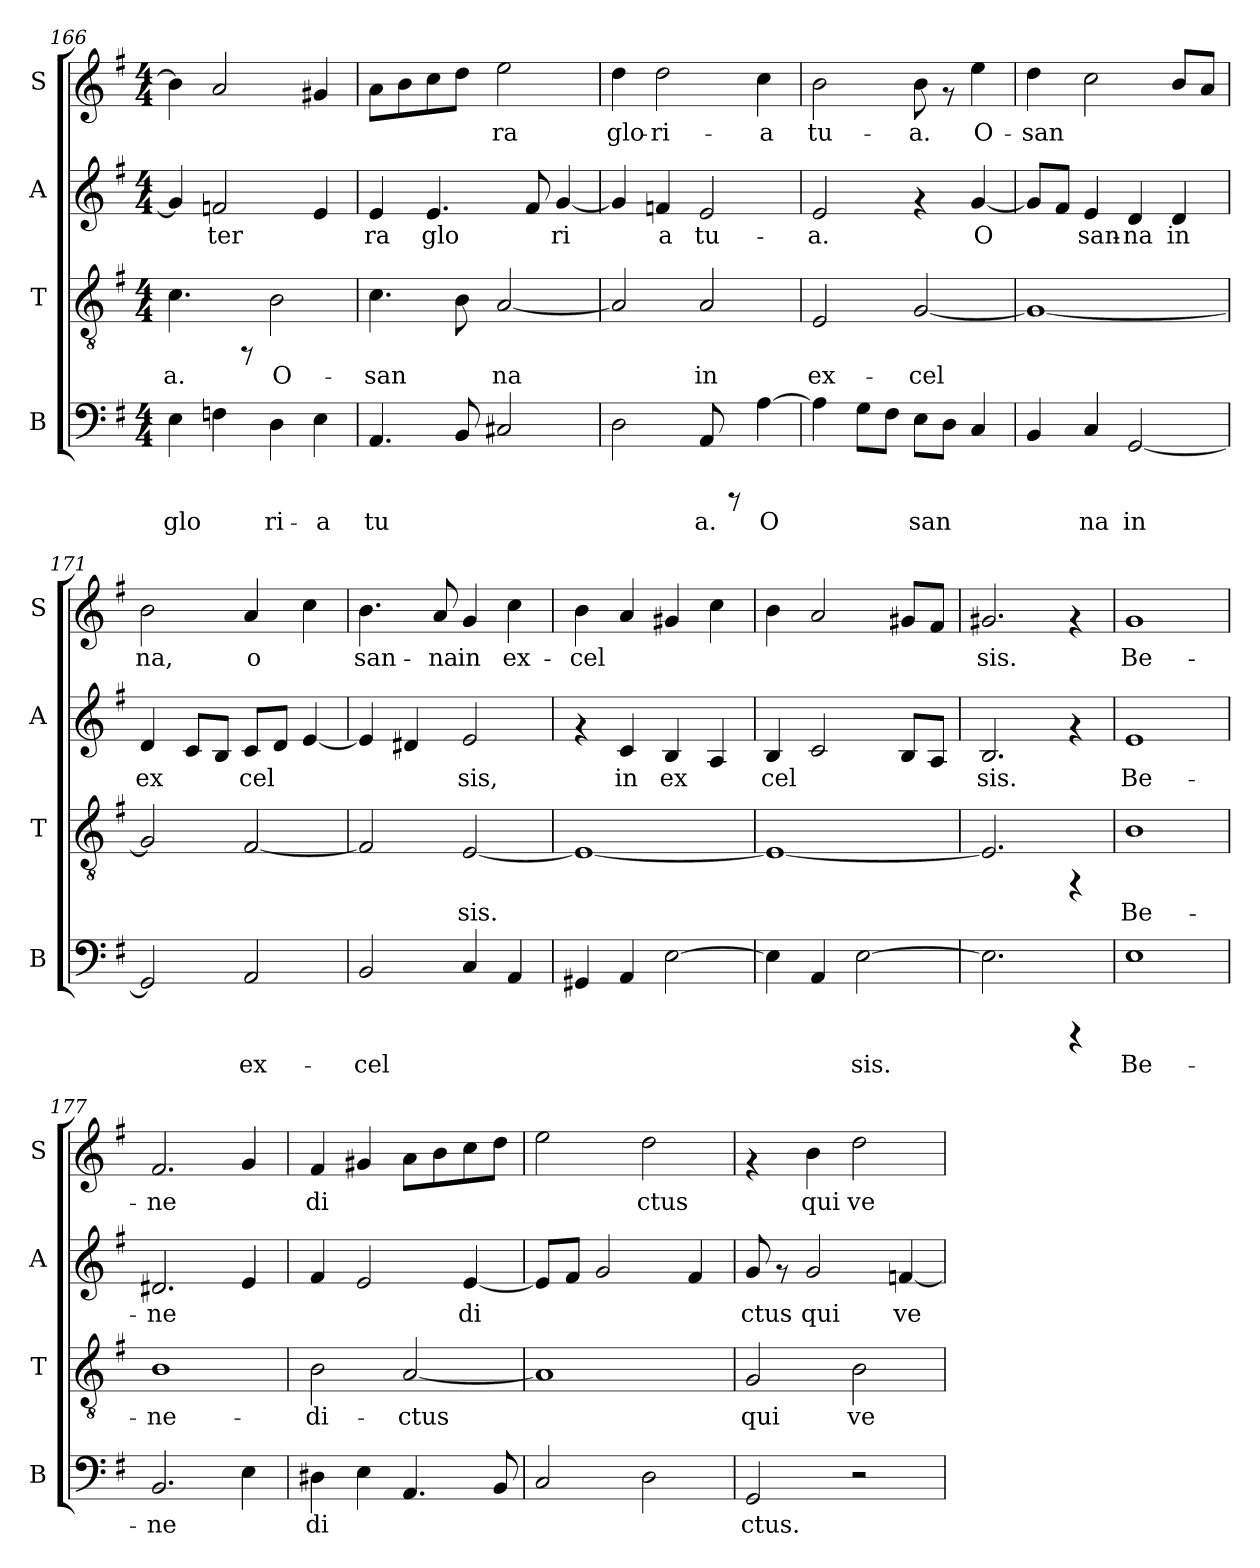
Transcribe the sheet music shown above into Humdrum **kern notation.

**kern	**text	**kern	**text	**kern	**text	**kern	**text
*part4	*part4	*part3	*part3	*part2	*part2	*part1	*part1
*staff4	*staff4	*staff3	*staff3	*staff2	*staff2	*staff1	*staff1
*I"B	*	*I"T	*	*I"A	*	*I"S	*
*I'B	*	*I'T	*	*I'A	*	*I'S	*
*clefF4	*	*clefGv2	*	*clefG2	*	*clefG2	*
*k[f#]	*	*k[f#]	*	*k[f#]	*	*k[f#]	*
*G:	*	*G:	*	*G:	*	*G:	*
*M4/4	*	*M4/4	*	*M4/4	*	*M4/4	*
=166	=166	=166	=166	=166	=166	=166	=166
!	!LO:LY:b:cj	!	!LO:LY:b:cj	!	!LO:LY:b:cj	!	!LO:LY:b:cj
4E\	glo-	4.c\	-a.	4g/]	.	4b\]	--
!	!LO:LY:b:cj	!	!	!	!LO:LY:b:cj	!	!LO:LY:b:cj
4Fn\	--	.	.	2fn/	ter-	2a/	--
.	.	8rFF	.	.	.	.	.
!	!LO:LY:b:cj	!	!LO:LY:b:cj	!	!	!	!
4D\	-ri-	2B\	O-	.	.	.	.
!	!LO:LY:b:cj	!	!	!	!LO:LY:b:cj	!	!LO:LY:b:cj
4E\	-a	.	.	4e/	--	4g#X/	--
=167	=167	=167	=167	=167	=167	=167	=167
!	!LO:LY:b:cj	!	!LO:LY:b:cj	!	!LO:LY:b:cj	!	!LO:LY:b:cj
4.AA/	tu-	4.c\	-san-	4e/	-ra	8a\L	--
!	!	!	!	!	!	!	!LO:LY:b:cj
.	.	.	.	.	.	8b\	--
!	!	!	!	!	!LO:LY:b:cj	!	!LO:LY:b:cj
.	.	.	.	4.e/	glo-	8cc\	--
!	!LO:LY:b:cj	!	!LO:LY:b:cj	!	!	!	!LO:LY:b:cj
8BB/	--	8B\	--	.	.	8dd\J	--
!	!LO:LY:b:cj	!	!LO:LY:b:cj	!	!	!	!LO:LY:b:cj
2C#X/	--	[<2A/	-na	.	.	2ee\	-ra
!	!	!	!	!	!LO:LY:b:cj	!	!
.	.	.	.	8f#/	--	.	.
!	!	!	!	!	!LO:LY:b:cj	!	!
.	.	.	.	[<4g/	-ri-	.	.
=168	=168	=168	=168	=168	=168	=168	=168
!	!LO:LY:b:cj	!	!LO:LY:b:cj	!	!LO:LY:b:cj	!	!LO:LY:b:cj
2D\	--	2A/]	.	4g/]	--	4dd\	glo-
!	!	!	!	!	!LO:LY:b:cj	!	!LO:LY:b:cj
.	.	.	.	4fn/	-a	2dd\	-ri-
!	!LO:LY:b:cj	!	!LO:LY:b:cj	!	!LO:LY:b:cj	!	!
8AA/	-a.	2A/	in	2e/	tu-	.	.
8rCCC	.	.	.	.	.	.	.
!	!LO:LY:b:cj	!	!	!	!	!	!LO:LY:b:cj
[>4A\	O-	.	.	.	.	4cc\	-a
=169	=169	=169	=169	=169	=169	=169	=169
!	!LO:LY:b:cj	!	!LO:LY:b:cj	!	!LO:LY:b:cj	!	!LO:LY:b:cj
4A\]	--	2E/	ex-	2e/	-a.	2b\	tu-
!	!LO:LY:b:cj	!	!	!	!	!	!
8G\L	--	.	.	.	.	.	.
!	!LO:LY:b:cj	!	!	!	!	!	!
8F#\J	--	.	.	.	.	.	.
!	!LO:LY:b:cj	!	!LO:LY:b:cj	!	!	!	!LO:LY:b:cj
8E\L	-san-	[<2G/	-cel-	4rf	.	8b\	-a.
!	!LO:LY:b:cj	!	!	!	!	!	!
8D\J	--	.	.	.	.	8rf	.
!	!LO:LY:b:cj	!	!	!	!LO:LY:b:cj	!	!LO:LY:b:cj
4C/	--	.	.	[<4g/	O-	4ee\	O-
!!LO:LB:g=z
=170	=170	=170	=170	=170	=170	=170	=170
!	!LO:LY:b:cj	!	!LO:LY:b:cj	!	!LO:LY:b:cj	!	!LO:LY:b:cj
4BB/	--	1G_<	--	8g/L]	--	4dd\	-san-
!	!	!	!	!	!LO:LY:b:cj	!	!
.	.	.	.	8f#/J	--	.	.
!	!LO:LY:b:cj	!	!	!	!LO:LY:b:cj	!	!LO:LY:b:cj
4C/	-na	.	.	4e/	-san-	2cc\	--
!	!LO:LY:b:cj	!	!	!	!LO:LY:b:cj	!	!
[<2GG/	in	.	.	4d/	-na	.	.
!	!	!	!	!	!LO:LY:b:cj	!	!LO:LY:b:cj
.	.	.	.	4d/	in	8b/L	--
!	!	!	!	!	!	!	!LO:LY:b:cj
.	.	.	.	.	.	8a/J	--
=171	=171	=171	=171	=171	=171	=171	=171
!	!LO:LY:b:cj	!	!LO:LY:b:cj	!	!LO:LY:b:cj	!	!LO:LY:b:cj
2GG/]	.	2G/]	--	4d/	ex-	2b\	-na,
!	!	!	!	!	!LO:LY:b:cj	!	!
.	.	.	.	8c/L	--	.	.
!	!	!	!	!	!LO:LY:b:cj	!	!
.	.	.	.	8B/J	--	.	.
!	!LO:LY:b:cj	!	!LO:LY:b:cj	!	!LO:LY:b:cj	!	!LO:LY:b:cj
2AA/	ex-	[<2F#/	--	8c/L	-cel-	4a/	o-
!	!	!	!	!	!LO:LY:b:cj	!	!
.	.	.	.	8d/J	--	.	.
!	!	!	!	!	!LO:LY:b:cj	!	!LO:LY:b:cj
.	.	.	.	[<4e/	--	4cc\	--
=172	=172	=172	=172	=172	=172	=172	=172
!	!LO:LY:b:cj	!	!LO:LY:b:cj	!	!LO:LY:b:cj	!	!LO:LY:b:cj
2BB/	-cel-	2F#/]	--	4e/]	--	4.b\	-san-
!	!	!	!	!	!LO:LY:b:cj	!	!
.	.	.	.	4d#X/	--	.	.
!	!	!	!	!	!	!	!LO:LY:b:cj
.	.	.	.	.	.	8a/	-na
!	!LO:LY:b:cj	!	!LO:LY:b:cj	!	!LO:LY:b:cj	!	!LO:LY:b:cj
4C/	--	[<2E/	-sis.	2e/	-sis,	4g/	in
!	!LO:LY:b:cj	!	!	!	!	!	!LO:LY:b:cj
4AA/	--	.	.	.	.	4cc\	ex-
=173	=173	=173	=173	=173	=173	=173	=173
!	!LO:LY:b:cj	!	!LO:LY:b:cj	!	!	!	!LO:LY:b:cj
4GG#X/	--	1E_<	.	4rf	.	4b\	-cel-
!	!LO:LY:b:cj	!	!	!	!LO:LY:b:cj	!	!LO:LY:b:cj
4AA/	--	.	.	4c/	in	4a/	--
!	!LO:LY:b:cj	!	!	!	!LO:LY:b:cj	!	!LO:LY:b:cj
[>2E\	--	.	.	4B/	ex-	4g#X/	--
!	!	!	!	!	!LO:LY:b:cj	!	!LO:LY:b:cj
.	.	.	.	4A/	--	4cc\	--
=174	=174	=174	=174	=174	=174	=174	=174
!	!LO:LY:b:cj	!	!LO:LY:b:cj	!	!LO:LY:b:cj	!	!LO:LY:b:cj
4E\]	--	1E_<	.	4B/	-cel-	4b\	--
!	!LO:LY:b:cj	!	!	!	!LO:LY:b:cj	!	!LO:LY:b:cj
4AA/	--	.	.	2c/	--	2a/	--
!	!LO:LY:b:cj	!	!	!	!	!	!
[>2E\	-sis.	.	.	.	.	.	.
!	!	!	!	!	!LO:LY:b:cj	!	!LO:LY:b:cj
.	.	.	.	8B/L	--	8g#X/L	--
!	!	!	!	!	!LO:LY:b:cj	!	!LO:LY:b:cj
.	.	.	.	8A/J	--	8f#/J	--
=175	=175	=175	=175	=175	=175	=175	=175
!	!LO:LY:b:cj	!	!LO:LY:b:cj	!	!LO:LY:b:cj	!	!LO:LY:b:cj
2.E\]	.	2.E/]	.	2.B/	-sis.	2.g#X/	-sis.
4rCCC	.	4rFF	.	4rf	.	4rf	.
!!LO:PB:g=z
=176	=176	=176	=176	=176	=176	=176	=176
!	!LO:LY:b:cj	!	!LO:LY:b:cj	!	!LO:LY:b:cj	!	!LO:LY:b:cj
1E	Be-	1B	Be-	1e	Be-	1g	Be-
=177	=177	=177	=177	=177	=177	=177	=177
!	!LO:LY:b:cj	!	!LO:LY:b:cj	!	!LO:LY:b:cj	!	!LO:LY:b:cj
2.BB/	-ne-	1B	-ne-	2.d#X/	-ne-	2.f#/	-ne-
!	!LO:LY:b:cj	!	!	!	!LO:LY:b:cj	!	!LO:LY:b:cj
4E\	--	.	.	4e/	--	4g/	--
=178	=178	=178	=178	=178	=178	=178	=178
!	!LO:LY:b:cj	!	!LO:LY:b:cj	!	!LO:LY:b:cj	!	!LO:LY:b:cj
4D#X\	-di-	2B\	-di-	4f#/	--	4f#/	-di-
!	!LO:LY:b:cj	!	!	!	!LO:LY:b:cj	!	!LO:LY:b:cj
4E\	--	.	.	2e/	--	4g#X/	--
!	!LO:LY:b:cj	!	!LO:LY:b:cj	!	!	!	!LO:LY:b:cj
4.AA/	--	[<2A/	-ctus	.	.	8a\L	--
!	!	!	!	!	!	!	!LO:LY:b:cj
.	.	.	.	.	.	8b\	--
!	!	!	!	!	!LO:LY:b:cj	!	!LO:LY:b:cj
.	.	.	.	[<4e/	-di-	8cc\	--
!	!LO:LY:b:cj	!	!	!	!	!	!LO:LY:b:cj
8BB/	--	.	.	.	.	8dd\J	--
=179	=179	=179	=179	=179	=179	=179	=179
!	!LO:LY:b:cj	!	!LO:LY:b:cj	!	!LO:LY:b:cj	!	!LO:LY:b:cj
2C/	--	1A]	.	8e/L]	--	2ee\	--
!	!	!	!	!	!LO:LY:b:cj	!	!
.	.	.	.	8f#/J	--	.	.
!	!	!	!	!	!LO:LY:b:cj	!	!
.	.	.	.	2g/	--	.	.
!	!LO:LY:b:cj	!	!	!	!	!	!LO:LY:b:cj
2D\	--	.	.	.	.	2dd\	-ctus
!	!	!	!	!	!LO:LY:b:cj	!	!
.	.	.	.	4f#/	--	.	.
=180	=180	=180	=180	=180	=180	=180	=180
!	!LO:LY:b:cj	!	!LO:LY:b:cj	!	!LO:LY:b:cj	!	!
2GG/	-ctus.	2G/	qui	8g/	-ctus	4rf	.
.	.	.	.	8rf	.	.	.
!	!	!	!	!	!LO:LY:b:cj	!	!LO:LY:b:cj
.	.	.	.	2g/	qui	4b\	qui
!	!	!	!LO:LY:b:cj	!	!	!	!LO:LY:b:cj
2r	.	2B\	ve-	.	.	2dd\	ve-
!	!	!	!	!	!LO:LY:b:cj	!	!
.	.	.	.	[<4fn/	ve-	.	.
=	=	=	=	=	=	=	=
*-	*-	*-	*-	*-	*-	*-	*-
